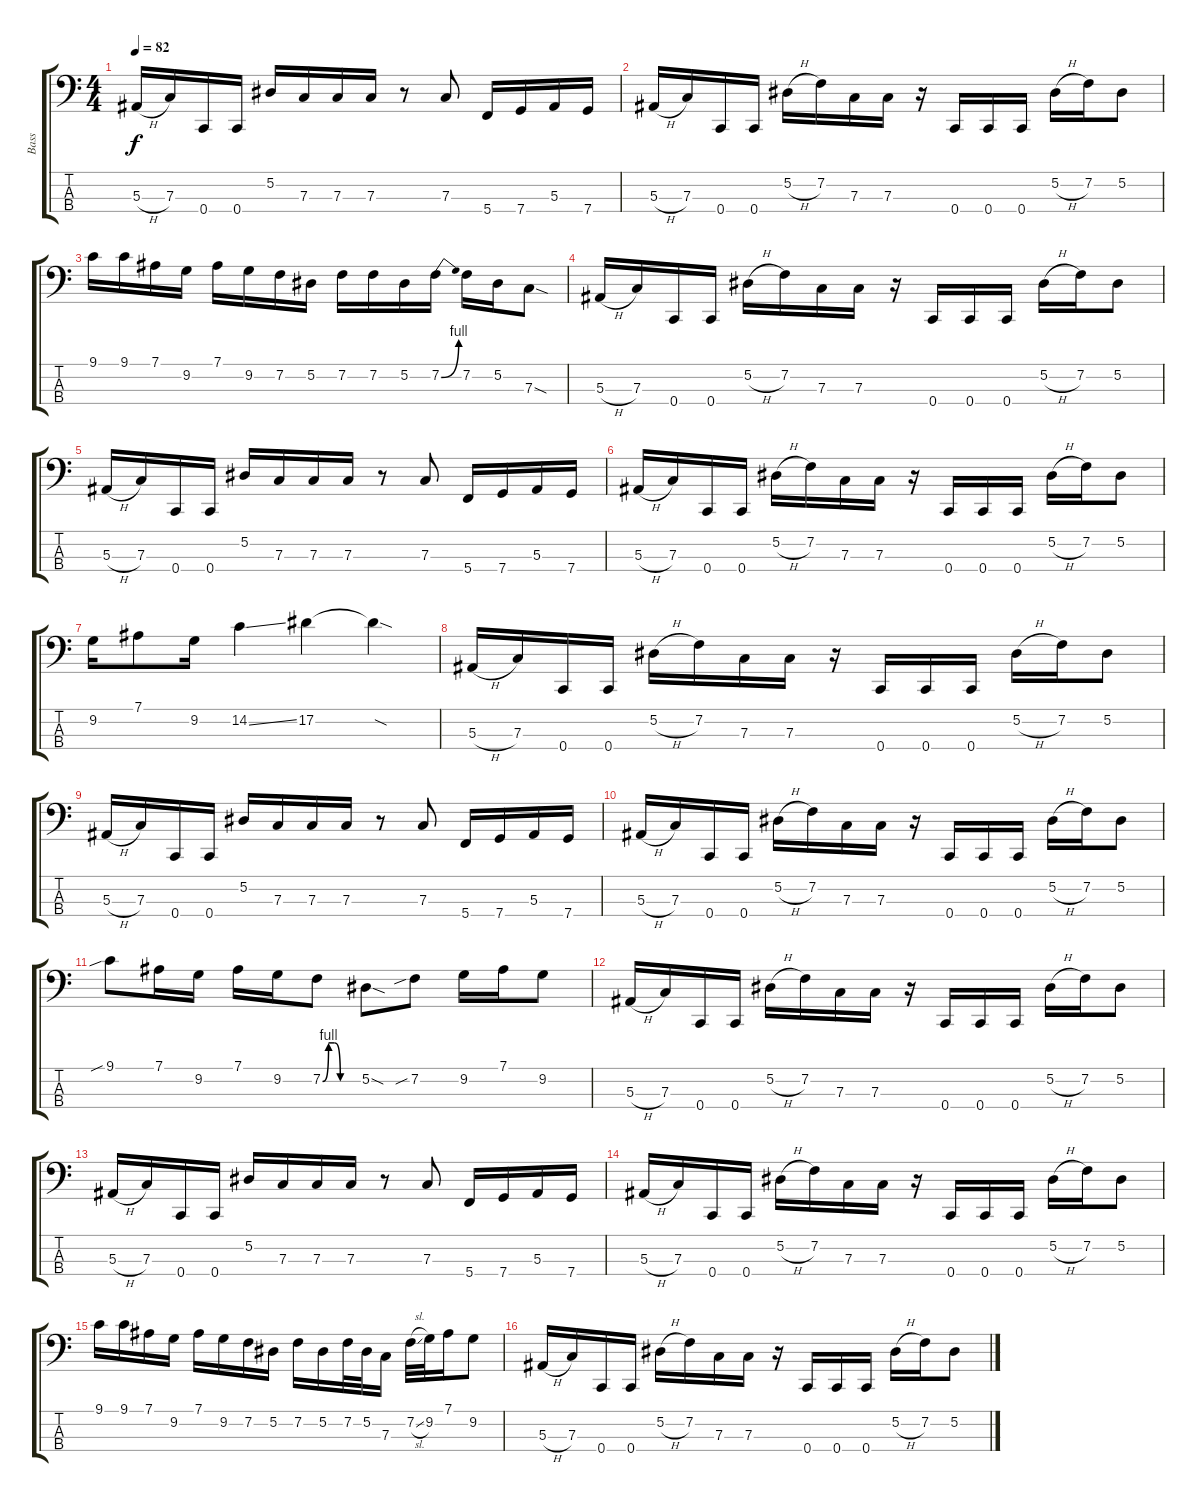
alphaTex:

\track ("Bass" "Bass") {instrument electricbassfinger}
\staff {score tabs}
\tuning (Eb2 Bb1 F1 C1) {hide}
\ts (4 4)
\tempo 82
\clef f4
\ks c
5.3{h}.16{dy f} 7.3.16 0.4.16 0.4.16 5.2.16 7.3.16 7.3.16 7.3.16 r.8 7.3.8 5.4.16 7.4.16 5.3.16 7.4.16 |
5.3{h}.16 7.3.16 0.4.16 0.4.16 5.2{h}.16 7.2.16 7.3.16 7.3.16 r.16 0.4.16 0.4.16 0.4.16 5.2{h}.16 7.2.16 5.2.8 |
9.1.16 9.1.16 7.1.16 9.2.16 7.1.16 9.2.16 7.2.16 5.2.16 7.2.16 7.2.16 5.2.16 7.2{be (bend 0 0 60 4)}.16 7.2.16 5.2.16 7.3{sod}.8 |
5.3{h}.16 7.3.16 0.4.16 0.4.16 5.2{h}.16 7.2.16 7.3.16 7.3.16 r.16 0.4.16 0.4.16 0.4.16 5.2{h}.16 7.2.16 5.2.8 |
5.3{h}.16 7.3.16 0.4.16 0.4.16 5.2.16 7.3.16 7.3.16 7.3.16 r.8 7.3.8 5.4.16 7.4.16 5.3.16 7.4.16 |
5.3{h}.16 7.3.16 0.4.16 0.4.16 5.2{h}.16 7.2.16 7.3.16 7.3.16 r.16 0.4.16 0.4.16 0.4.16 5.2{h}.16 7.2.16 5.2.8 |
9.2.16 7.1.8 9.2.16 14.2{ss}.4 17.2.4 17.2{sod t}.4 |
5.3{h}.16 7.3.16 0.4.16 0.4.16 5.2{h}.16 7.2.16 7.3.16 7.3.16 r.16 0.4.16 0.4.16 0.4.16 5.2{h}.16 7.2.16 5.2.8 |
5.3{h}.16 7.3.16 0.4.16 0.4.16 5.2.16 7.3.16 7.3.16 7.3.16 r.8 7.3.8 5.4.16 7.4.16 5.3.16 7.4.16 |
5.3{h}.16 7.3.16 0.4.16 0.4.16 5.2{h}.16 7.2.16 7.3.16 7.3.16 r.16 0.4.16 0.4.16 0.4.16 5.2{h}.16 7.2.16 5.2.8 |
9.1{sib}.8 7.1.16 9.2.16 7.1.16 9.2.16 7.2{be (custom 0 0 10 4 20 4 30 0 60 0)}.8 5.2{sod}.8 7.2{sib}.8 9.2.16 7.1.16 9.2.8 |
5.3{h}.16 7.3.16 0.4.16 0.4.16 5.2{h}.16 7.2.16 7.3.16 7.3.16 r.16 0.4.16 0.4.16 0.4.16 5.2{h}.16 7.2.16 5.2.8 |
5.3{h}.16 7.3.16 0.4.16 0.4.16 5.2.16 7.3.16 7.3.16 7.3.16 r.8 7.3.8 5.4.16 7.4.16 5.3.16 7.4.16 |
5.3{h}.16 7.3.16 0.4.16 0.4.16 5.2{h}.16 7.2.16 7.3.16 7.3.16 r.16 0.4.16 0.4.16 0.4.16 5.2{h}.16 7.2.16 5.2.8 |
9.1.16 9.1.16 7.1.16 9.2.16 7.1.16 9.2.16 7.2.16 5.2.16 7.2.16 5.2.16 7.2.32 5.2.32 7.3.16 7.2{sl}.32 9.2.32 7.1.16 9.2.8 |
5.3{h}.16 7.3.16 0.4.16 0.4.16 5.2{h}.16 7.2.16 7.3.16 7.3.16 r.16 0.4.16 0.4.16 0.4.16 5.2{h}.16 7.2.16 5.2.8
